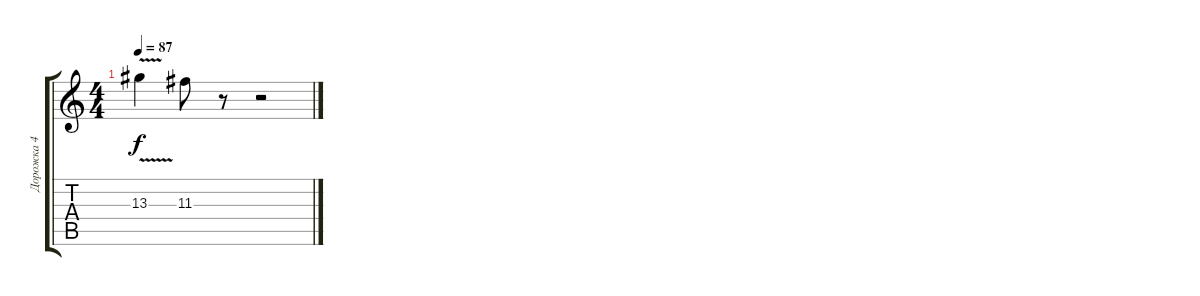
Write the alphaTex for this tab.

\track ("Дорожка 4" "Дорожка 4") {instrument distortionguitar}
\staff {score tabs}
\tuning (E4 B3 G3 D3 A2 E2) {hide}
\ts (4 4)
\tempo 87
\clef g2
\ks c
13.3{v}.4{dy f} 11.3.8 r.8 r.2
